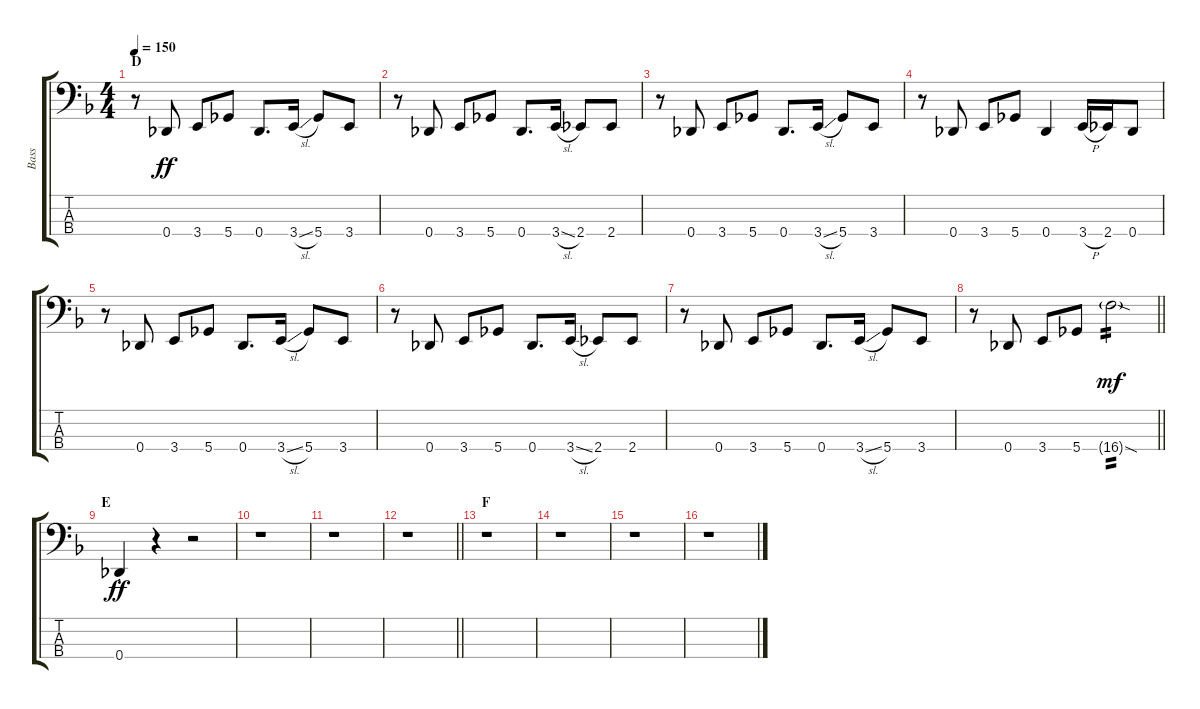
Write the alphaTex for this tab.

\track ("Bass" "Bass") {instrument electricbasspick}
\staff {score tabs}
\tuning (Gb2 Db2 Ab1 Db1) {hide}
\ts (4 4)
\section ("" "D")
\tempo 150
\clef f4
\ks f
r.8{dy ff} 0.4.8 3.4.8 5.4.8 0.4.8{d} 3.4{sl}.16 5.4.8 3.4.8 |
r.8 0.4.8 3.4.8 5.4.8 0.4.8{d} 3.4{sl}.16 2.4.8 2.4.8 |
r.8 0.4.8 3.4.8 5.4.8 0.4.8{d} 3.4{sl}.16 5.4.8 3.4.8 |
r.8 0.4.8 3.4.8 5.4.8 0.4.4 3.4{h}.16 2.4.16 0.4.8 |
r.8 0.4.8 3.4.8 5.4.8 0.4.8{d} 3.4{sl}.16 5.4.8 3.4.8 |
r.8 0.4.8 3.4.8 5.4.8 0.4.8{d} 3.4{sl}.16 2.4.8 2.4.8 |
r.8 0.4.8 3.4.8 5.4.8 0.4.8{d} 3.4{sl}.16 5.4.8 3.4.8 |
\barLineRight lightlight
r.8 0.4.8 3.4.8 5.4.8 16.4{sod g}.2{tp 2 dy mf} |
\section ("" "E")
0.4{st}.4{dy ff} r.4 r.2 |
r.1 |
r.1 |
\barLineRight lightlight
r.1 |
\section ("" "F")
r.1 |
r.1 |
r.1 |
r.1
